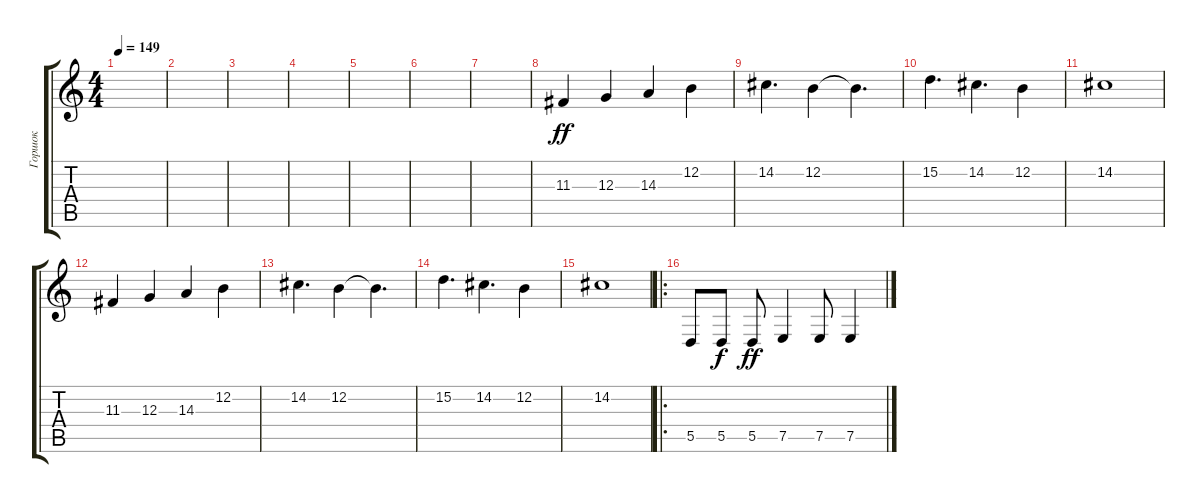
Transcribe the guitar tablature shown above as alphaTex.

\track ("Горшок" "Горшок") {instrument lead3calliope}
\staff {score tabs}
\tuning (E4 B3 G3 D3 A2 E2) {hide}
\ts (4 4)
\tempo 149
\clef g2
\ks c
|
|
|
|
|
|
|
11.3.4{dy ff} 12.3.4 14.3.4 12.2.4 |
14.2.4{d} 12.2.4 12.2{t}.4{d} |
15.2.4{d} 14.2.4{d} 12.2.4 |
14.2.1 |
11.3.4 12.3.4 14.3.4 12.2.4 |
14.2.4{d} 12.2.4 12.2{t}.4{d} |
15.2.4{d} 14.2.4{d} 12.2.4 |
14.2.1 |
\ro
5.5.8 5.5.8{dy f} 5.5.8{dy ff} 7.5.4 7.5.8 7.5.4
